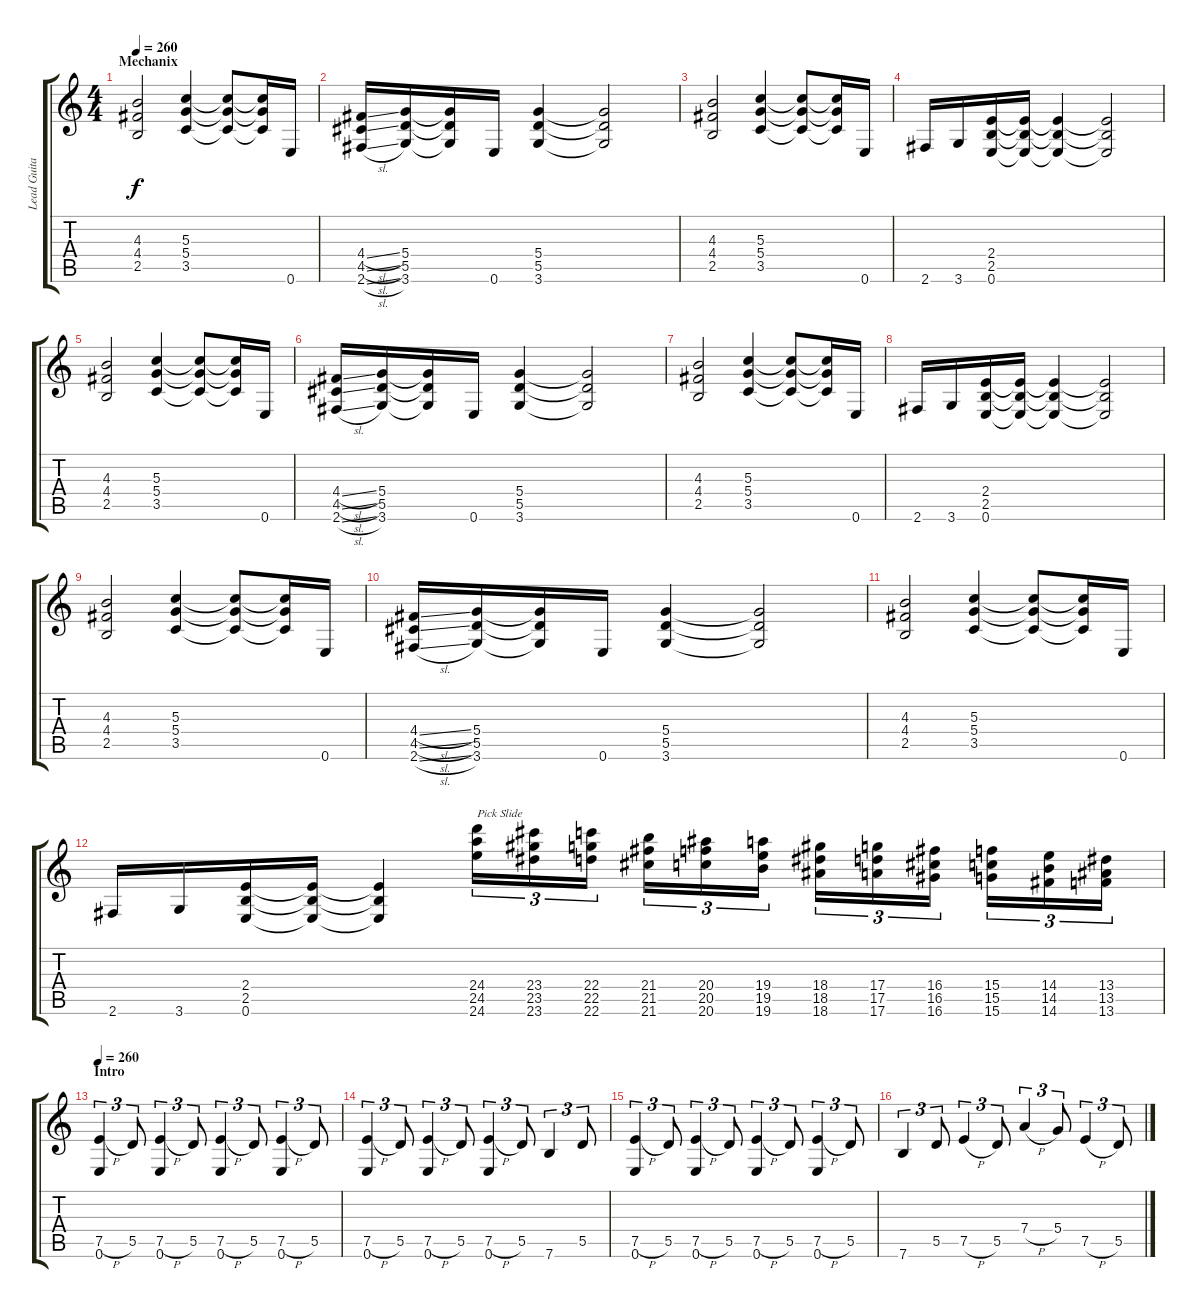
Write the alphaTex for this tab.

\track ("Lead Guitar (Dave Mustaine)" "Lead Guita") {instrument distortionguitar}
\staff {score tabs}
\tuning (E4 B3 G3 D3 A2 E2) {hide}
\ts (4 4)
\section ("" "Mechanix")
\tempo 260
\tempo 100
\tempo 260
\clef g2
\ks c
(4.3 4.4 2.5).2{dy f instrument distortionguitar} (5.3 5.4 3.5).4 (5.3{t} 5.4{t} 3.5{t}).8 (5.3{t} 5.4{t} 3.5{t}).16 0.6.16 |
(4.4{sl} 4.5{sl} 2.6{sl}).16 (5.4 5.5 3.6).16 (5.4{t} 5.5{t} 3.6{t}).16 0.6.16 (5.4 5.5 3.6).4 (5.4{t} 5.5{t} 3.6{t}).2 |
(4.3 4.4 2.5).2 (5.3 5.4 3.5).4 (5.3{t} 5.4{t} 3.5{t}).8 (5.3{t} 5.4{t} 3.5{t}).16 0.6.16 |
2.6.16 3.6.16 (2.4 2.5 0.6).16 (2.4{t} 2.5{t} 0.6{t}).16 (2.4{t} 2.5{t} 0.6{t}).4 (2.4{t} 2.5{t} 0.6{t}).2 |
(4.3 4.4 2.5).2 (5.3 5.4 3.5).4 (5.3{t} 5.4{t} 3.5{t}).8 (5.3{t} 5.4{t} 3.5{t}).16 0.6.16 |
(4.4{sl} 4.5{sl} 2.6{sl}).16 (5.4 5.5 3.6).16 (5.4{t} 5.5{t} 3.6{t}).16 0.6.16 (5.4 5.5 3.6).4 (5.4{t} 5.5{t} 3.6{t}).2 |
(4.3 4.4 2.5).2 (5.3 5.4 3.5).4 (5.3{t} 5.4{t} 3.5{t}).8 (5.3{t} 5.4{t} 3.5{t}).16 0.6.16 |
2.6.16 3.6.16 (2.4 2.5 0.6).16 (2.4{t} 2.5{t} 0.6{t}).16 (2.4{t} 2.5{t} 0.6{t}).4 (2.4{t} 2.5{t} 0.6{t}).2 |
(4.3 4.4 2.5).2 (5.3 5.4 3.5).4 (5.3{t} 5.4{t} 3.5{t}).8 (5.3{t} 5.4{t} 3.5{t}).16 0.6.16 |
(4.4{sl} 4.5{sl} 2.6{sl}).16 (5.4 5.5 3.6).16 (5.4{t} 5.5{t} 3.6{t}).16 0.6.16 (5.4 5.5 3.6).4 (5.4{t} 5.5{t} 3.6{t}).2 |
(4.3 4.4 2.5).2 (5.3 5.4 3.5).4 (5.3{t} 5.4{t} 3.5{t}).8 (5.3{t} 5.4{t} 3.5{t}).16 0.6.16 |
2.6.16 3.6.16 (2.4 2.5 0.6).16 (2.4{t} 2.5{t} 0.6{t}).16 (2.4{t} 2.5{t} 0.6{t}).4 (24.4 24.5 24.6).16{tu (3 2) txt "Pick Slide" instrument guitarfretnoise} (23.4 23.5 23.6).16{tu (3 2)} (22.4 22.5 22.6).16{tu (3 2)} (21.4 21.5 21.6).16{tu (3 2)} (20.4 20.5 20.6).16{tu (3 2)} (19.4 19.5 19.6).16{tu (3 2)} (18.4 18.5 18.6).16{tu (3 2)} (17.4 17.5 17.6).16{tu (3 2)} (16.4 16.5 16.6).16{tu (3 2)} (15.4 15.5 15.6).16{tu (3 2)} (14.4 14.5 14.6).16{tu (3 2)} (13.4 13.5 13.6).16{tu (3 2)} |
\section ("" "Intro")
\tempo 260
(7.5{h} 0.6).4{tu (3 2) instrument distortionguitar} 5.5.8{tu (3 2)} (7.5{h} 0.6).4{tu (3 2)} 5.5.8{tu (3 2)} (7.5{h} 0.6).4{tu (3 2)} 5.5.8{tu (3 2)} (7.5{h} 0.6).4{tu (3 2)} 5.5.8{tu (3 2)} |
(7.5{h} 0.6).4{tu (3 2)} 5.5.8{tu (3 2)} (7.5{h} 0.6).4{tu (3 2)} 5.5.8{tu (3 2)} (7.5{h} 0.6).4{tu (3 2)} 5.5.8{tu (3 2)} 7.6.4{tu (3 2)} 5.5.8{tu (3 2)} |
(7.5{h} 0.6).4{tu (3 2)} 5.5.8{tu (3 2)} (7.5{h} 0.6).4{tu (3 2)} 5.5.8{tu (3 2)} (7.5{h} 0.6).4{tu (3 2)} 5.5.8{tu (3 2)} (7.5{h} 0.6).4{tu (3 2)} 5.5.8{tu (3 2)} |
7.6.4{tu (3 2)} 5.5.8{tu (3 2)} 7.5{h}.4{tu (3 2)} 5.5.8{tu (3 2)} 7.4{h}.4{tu (3 2)} 5.4.8{tu (3 2)} 7.5{h}.4{tu (3 2)} 5.5.8{tu (3 2)}
